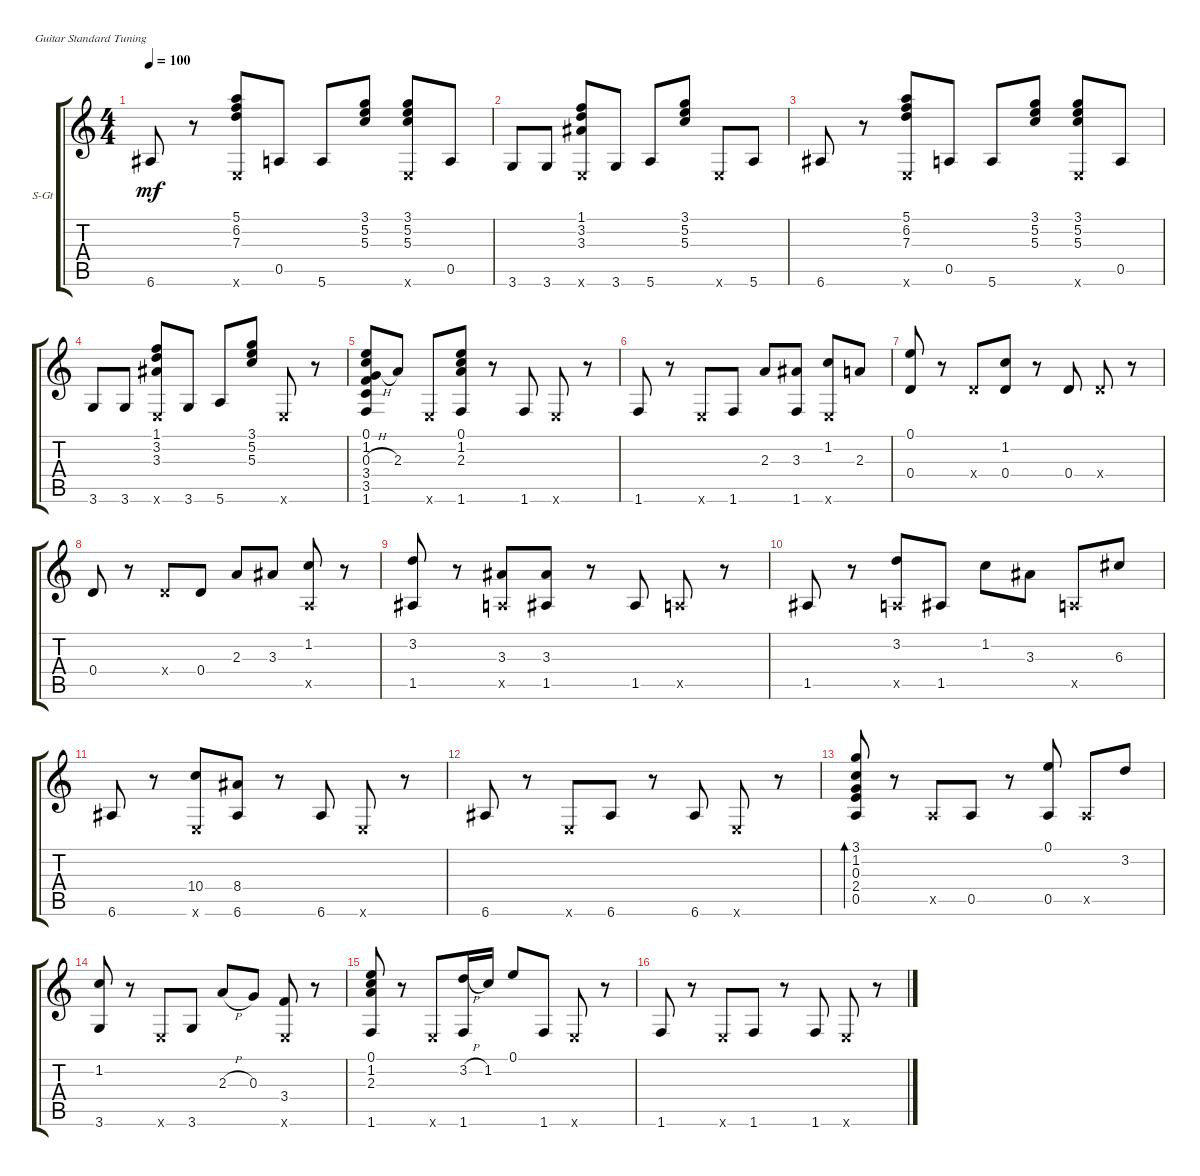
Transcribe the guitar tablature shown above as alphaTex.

\defaultSystemsLayout 4
\bracketExtendMode groupsimilarinstruments
\firstSystemTrackNameOrientation horizontal
\otherSystemsTrackNameOrientation horizontal
\track ("Steel Guitar" "S-Gt") {instrument acousticguitarsteel}
\staff {score tabs}
\tuning (E4 B3 G3 D3 A2 E2)
\ts (4 4)
\tempo 100
\clef g2
\ks c
6.6.8{dy mf instrument acousticguitarsteel} r.8 (5.1 6.2 7.3 0.6{x}).8 0.5.8 5.6.8 (5.3 5.2 3.1).8 (3.1 5.2 5.3 0.6{x}).8 0.5.8 |
3.6.8 3.6.8 (0.6{x} 3.3 3.2 1.1).8 3.6.8 5.6.8 (5.3 5.2 3.1).8 0.6{x}.8 5.6.8 |
6.6.8 r.8 (5.1 6.2 7.3 0.6{x}).8 0.5.8 5.6.8 (5.3 5.2 3.1).8 (3.1 5.2 5.3 0.6{x}).8 0.5.8 |
3.6.8 3.6.8 (0.6{x} 3.3 3.2 1.1).8 3.6.8 5.6.8 (5.3 5.2 3.1).8 0.6{x}.8 r.8 |
(1.6 3.5 3.4 0.3{h} 1.2 0.1).8 2.3.8 0.6{x}.8 (1.6 0.1 1.2 2.3).8 r.8 1.6.8 0.6{x}.8 r.8 |
1.6.8 r.8 0.6{x}.8 1.6.8 2.3.8 (3.3 1.6).8 (1.2 0.6{x}).8 2.3.8 |
(0.1 0.4).8 r.8 0.4{x}.8 (1.2 0.4).8 r.8 0.4.8 0.4{x}.8 r.8 |
0.4.8 r.8 0.4{x}.8 0.4.8 2.3.8 3.3.8 (1.2 0.5{x}).8 r.8 |
(3.2 1.5).8 r.8 (3.3 0.5{x}).8 (3.3 1.5).8 r.8 1.5.8 0.5{x}.8 r.8 |
1.5.8 r.8 (0.5{x} 3.2).8 1.5.8 1.2.8 3.3.8 0.5{x}.8 6.3.8 |
6.6.8 r.8 (0.6{x} 10.4).8 (8.4 6.6).8 r.8 6.6.8 0.6{x}.8 r.8 |
6.6.8 r.8 0.6{x}.8 6.6.8 r.8 6.6.8 0.6{x}.8 r.8 |
(0.5 2.4 0.3 1.2 3.1).8{bd 114} r.8 0.5{x}.8 0.5.8 r.8 (0.5 0.1).8 0.5{x}.8 3.2.8 |
(1.2 3.6).8 r.8 0.6{x}.8 3.6.8 2.3{h}.8 0.3.8 (3.4 0.6{x}).8 r.8 |
(1.6 2.3 1.2 0.1).8 r.8 0.6{x}.8 (3.2{h} 1.6).16 1.2.16 0.1.8 1.6.8 0.6{x}.8 r.8 |
1.6.8 r.8 0.6{x}.8 1.6.8 r.8 1.6.8 0.6{x}.8 r.8
